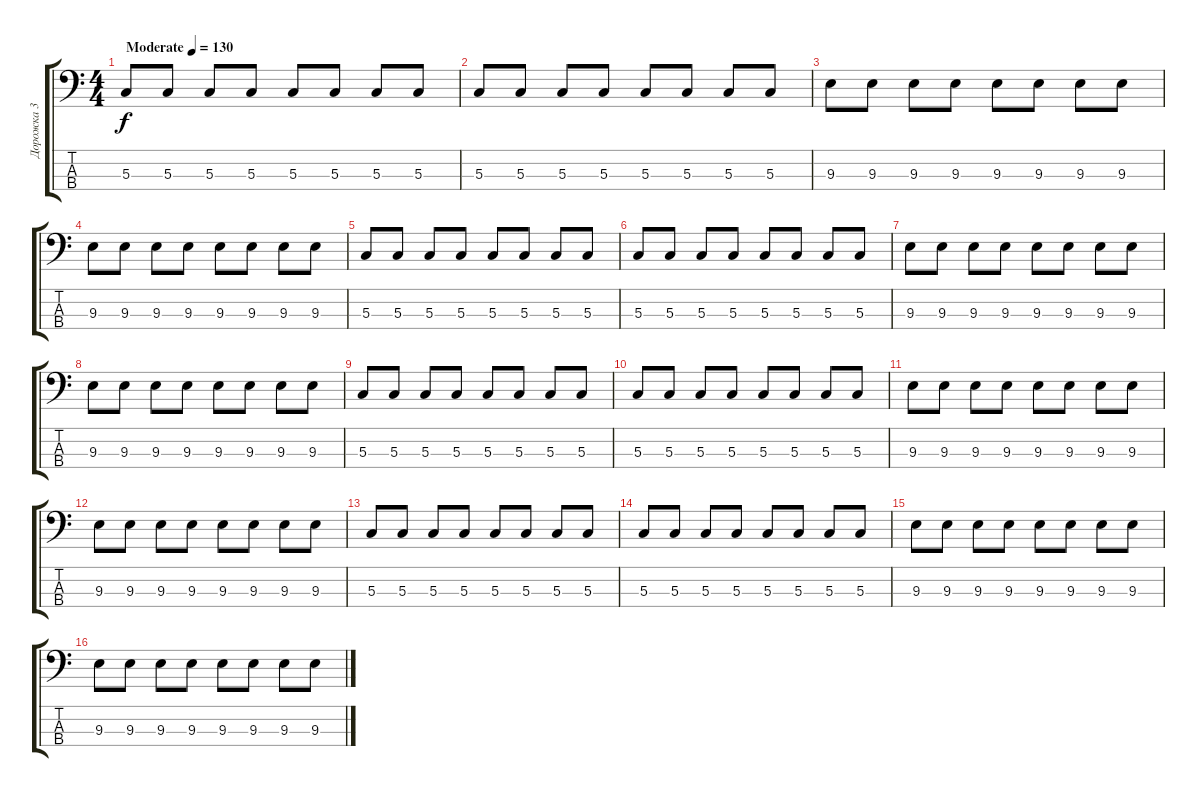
\track ("Дорожка 3" "Дорожка 3") {instrument electricbassfinger}
\staff {score tabs}
\tuning (F2 C2 G1 C1) {hide}
\ts (4 4)
\tempo (130 "Moderate")
\clef f4
\ks c
5.3.8{dy f instrument electricbassfinger} 5.3.8 5.3.8 5.3.8 5.3.8 5.3.8 5.3.8 5.3.8 |
5.3.8 5.3.8 5.3.8 5.3.8 5.3.8 5.3.8 5.3.8 5.3.8 |
9.3.8 9.3.8 9.3.8 9.3.8 9.3.8 9.3.8 9.3.8 9.3.8 |
9.3.8 9.3.8 9.3.8 9.3.8 9.3.8 9.3.8 9.3.8 9.3.8 |
5.3.8 5.3.8 5.3.8 5.3.8 5.3.8 5.3.8 5.3.8 5.3.8 |
5.3.8 5.3.8 5.3.8 5.3.8 5.3.8 5.3.8 5.3.8 5.3.8 |
9.3.8 9.3.8 9.3.8 9.3.8 9.3.8 9.3.8 9.3.8 9.3.8 |
9.3.8 9.3.8 9.3.8 9.3.8 9.3.8 9.3.8 9.3.8 9.3.8 |
5.3.8 5.3.8 5.3.8 5.3.8 5.3.8 5.3.8 5.3.8 5.3.8 |
5.3.8 5.3.8 5.3.8 5.3.8 5.3.8 5.3.8 5.3.8 5.3.8 |
9.3.8 9.3.8 9.3.8 9.3.8 9.3.8 9.3.8 9.3.8 9.3.8 |
9.3.8 9.3.8 9.3.8 9.3.8 9.3.8 9.3.8 9.3.8 9.3.8 |
5.3.8 5.3.8 5.3.8 5.3.8 5.3.8 5.3.8 5.3.8 5.3.8 |
5.3.8 5.3.8 5.3.8 5.3.8 5.3.8 5.3.8 5.3.8 5.3.8 |
9.3.8 9.3.8 9.3.8 9.3.8 9.3.8 9.3.8 9.3.8 9.3.8 |
9.3.8 9.3.8 9.3.8 9.3.8 9.3.8 9.3.8 9.3.8 9.3.8
